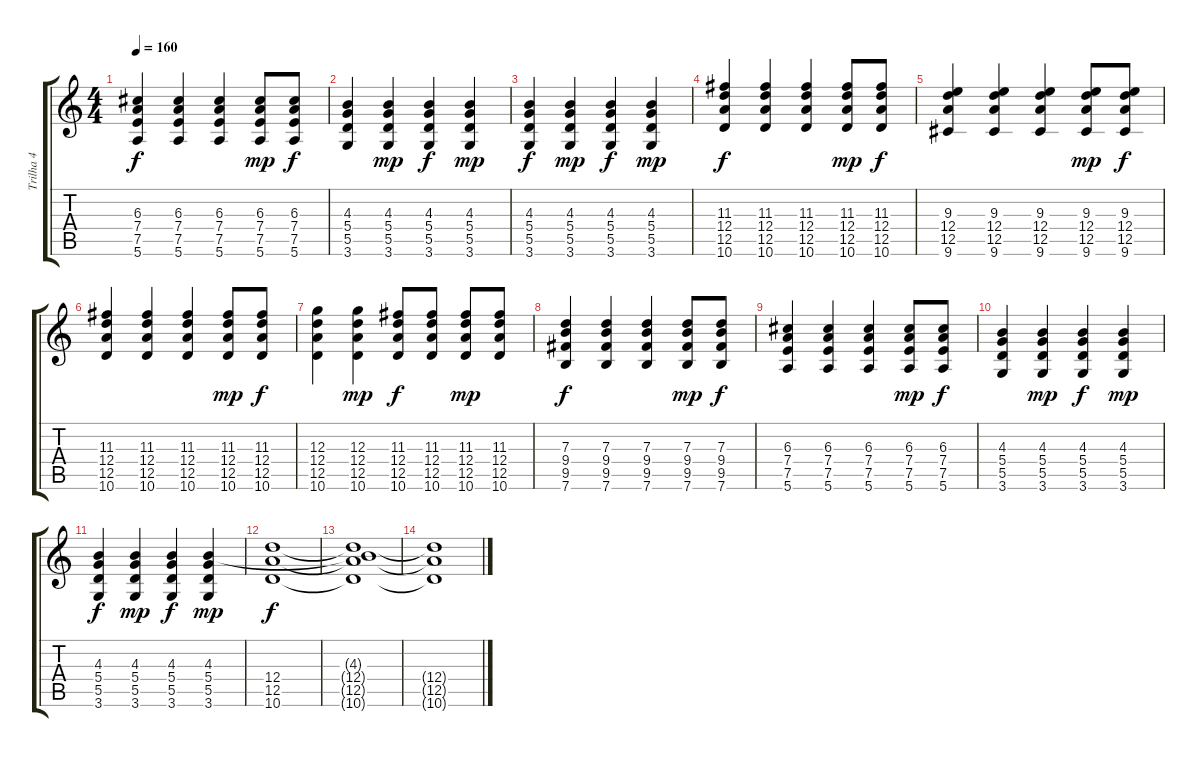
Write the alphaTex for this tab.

\track ("Trilha 4" "Trilha 4") {instrument overdrivenguitar}
\staff {score tabs}
\tuning (E4 B3 G3 D3 A2 E2) {hide}
\ts (4 4)
\tempo 160
\clef g2
\ks c
(6.3 7.4 7.5 5.6).4{dy f} (6.3 7.4 7.5 5.6).4 (6.3 7.4 7.5 5.6).4 (6.3 7.4 7.5 5.6).8{dy mp} (6.3 7.4 7.5 5.6).8{dy f} |
(4.3 5.4 5.5 3.6).4 (4.3 5.4 5.5 3.6).4{dy mp} (4.3 5.4 5.5 3.6).4{dy f} (4.3 5.4 5.5 3.6).4{dy mp} |
(4.3 5.4 5.5 3.6).4{dy f} (4.3 5.4 5.5 3.6).4{dy mp} (4.3 5.4 5.5 3.6).4{dy f} (4.3 5.4 5.5 3.6).4{dy mp} |
(11.3 12.4 12.5 10.6).4{dy f} (11.3 12.4 12.5 10.6).4 (11.3 12.4 12.5 10.6).4 (11.3 12.4 12.5 10.6).8{dy mp} (11.3 12.4 12.5 10.6).8{dy f} |
(9.3 12.4 12.5 9.6).4 (9.3 12.4 12.5 9.6).4 (9.3 12.4 12.5 9.6).4 (9.3 12.4 12.5 9.6).8{dy mp} (9.3 12.4 12.5 9.6).8{dy f} |
(11.3 12.4 12.5 10.6).4 (11.3 12.4 12.5 10.6).4 (11.3 12.4 12.5 10.6).4 (11.3 12.4 12.5 10.6).8{dy mp} (11.3 12.4 12.5 10.6).8{dy f} |
(12.3 12.4 12.5 10.6).4 (12.3 12.4 12.5 10.6).4{dy mp} (11.3 12.4 12.5 10.6).8{dy f} (11.3 12.4 12.5 10.6).8 (11.3 12.4 12.5 10.6).8{dy mp} (11.3 12.4 12.5 10.6).8 |
(7.3 9.4 9.5 7.6).4{dy f} (7.3 9.4 9.5 7.6).4 (7.3 9.4 9.5 7.6).4 (7.3 9.4 9.5 7.6).8{dy mp} (7.3 9.4 9.5 7.6).8{dy f} |
(6.3 7.4 7.5 5.6).4 (6.3 7.4 7.5 5.6).4 (6.3 7.4 7.5 5.6).4 (6.3 7.4 7.5 5.6).8{dy mp} (6.3 7.4 7.5 5.6).8{dy f} |
(4.3 5.4 5.5 3.6).4 (4.3 5.4 5.5 3.6).4{dy mp} (4.3 5.4 5.5 3.6).4{dy f} (4.3 5.4 5.5 3.6).4{dy mp} |
(4.3 5.4 5.5 3.6).4{dy f} (4.3 5.4 5.5 3.6).4{dy mp} (4.3 5.4 5.5 3.6).4{dy f} (4.3 5.4 5.5 3.6).4{dy mp} |
(12.4 12.5 10.6).1{dy f} |
(4.3{t} 12.4{t} 12.5{t} 10.6{t}).1 |
(12.4{t} 12.5{t} 10.6{t}).1
